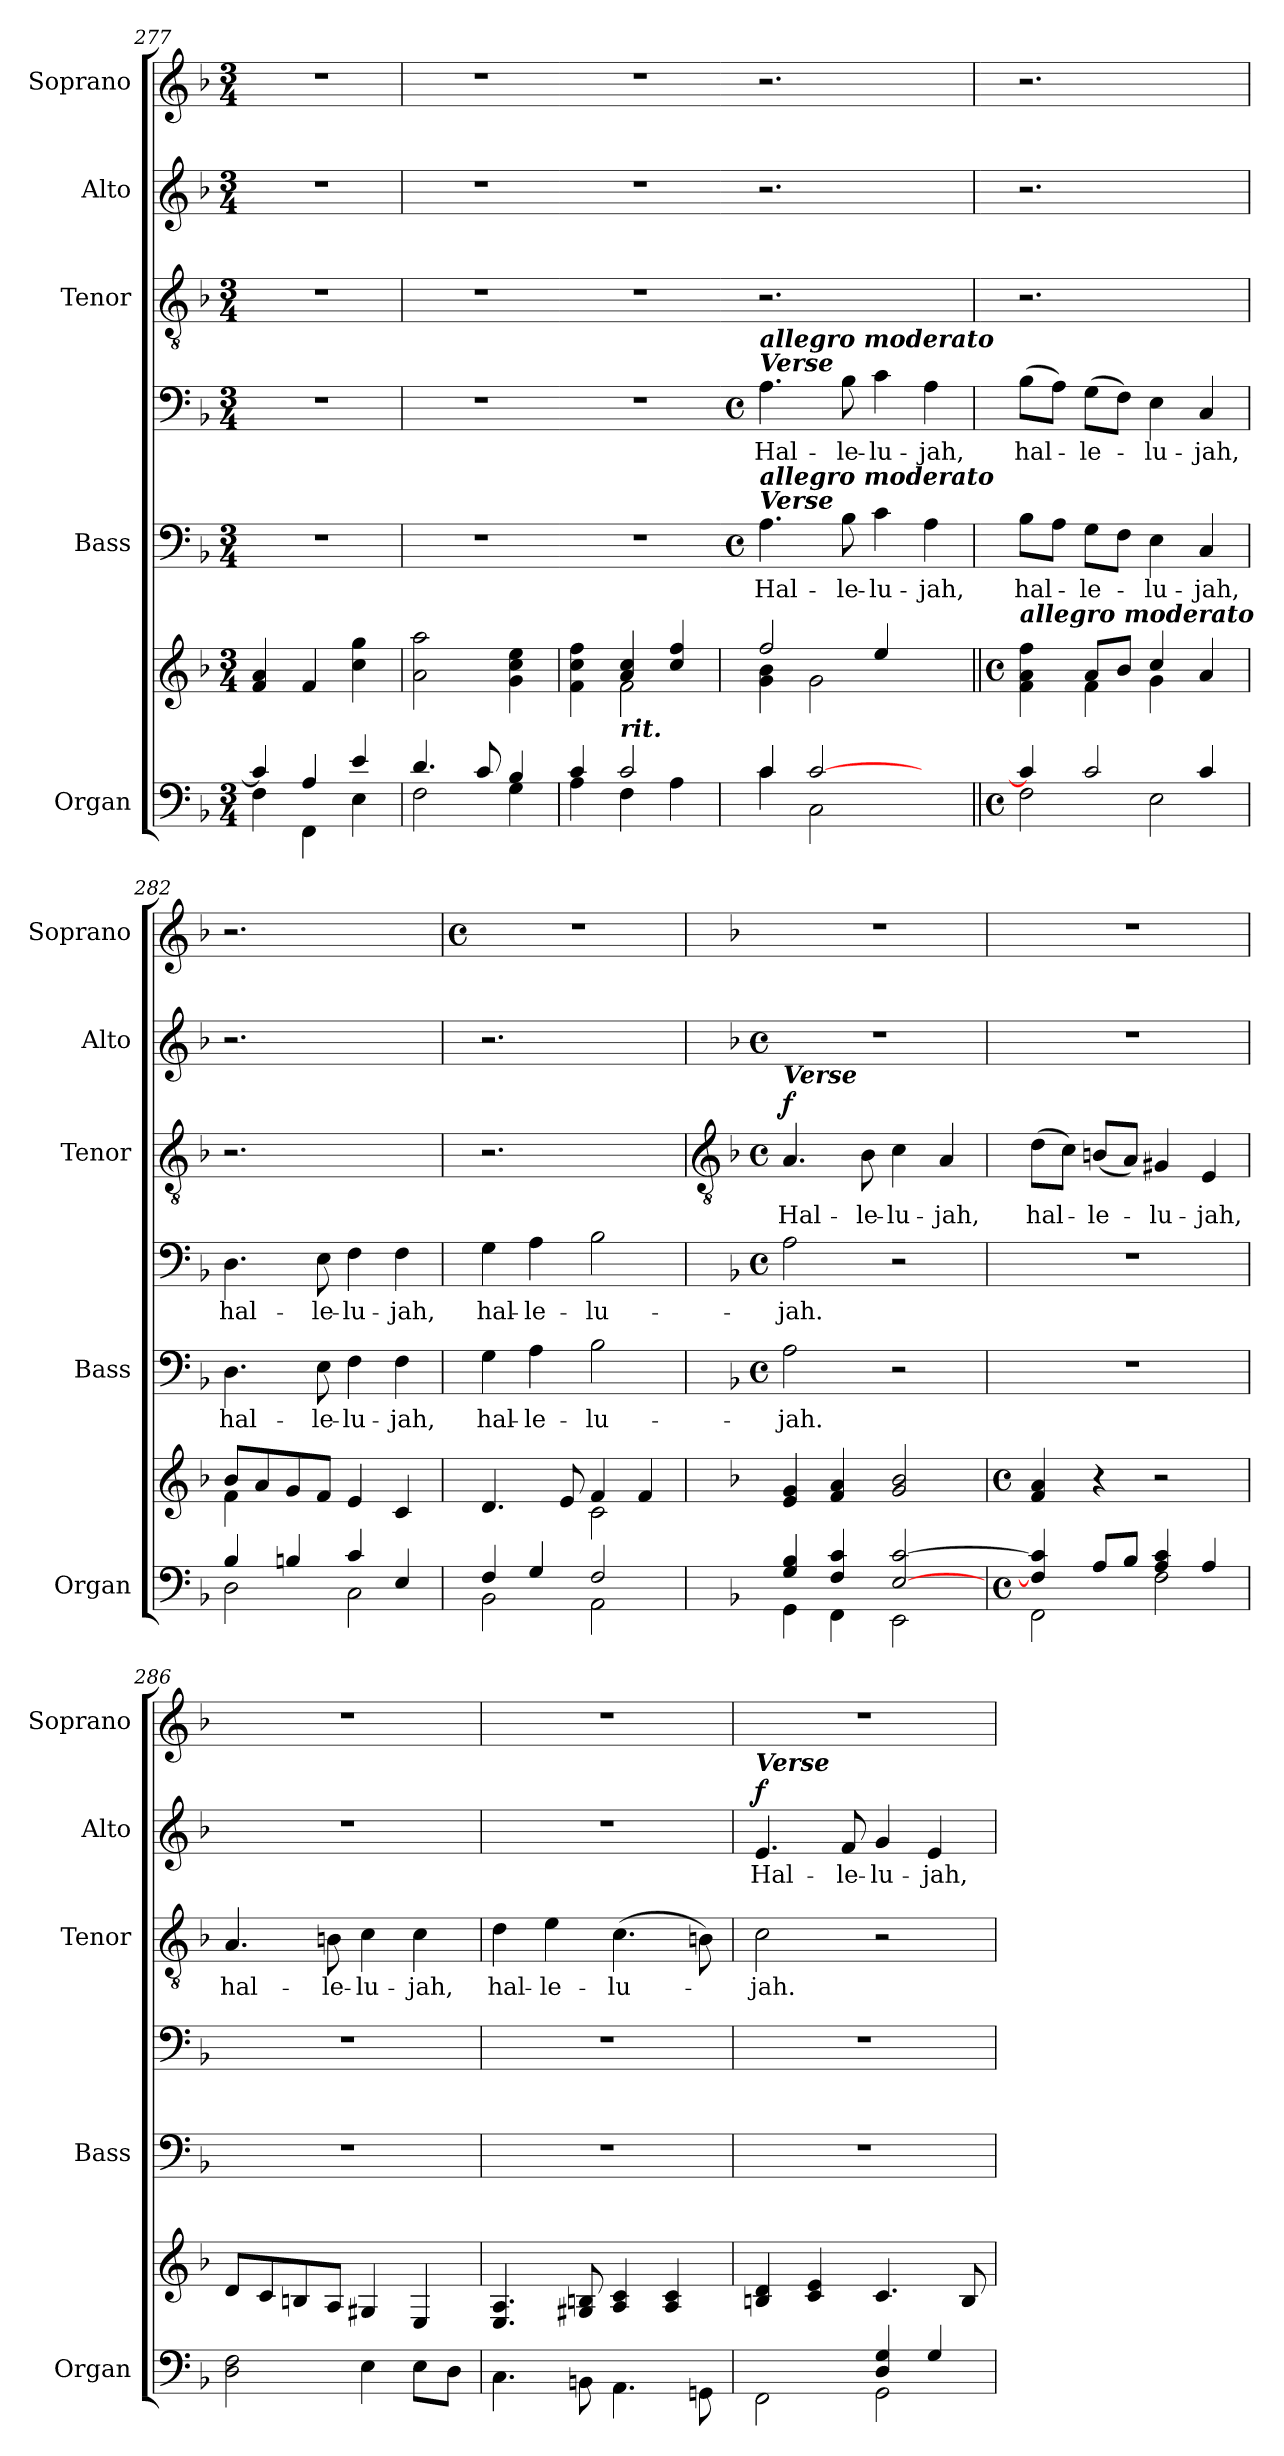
**kern	**kern	**kern	**text	**kern	**text	**kern	**text	**dynam	**kern	**text	**dynam	**kern
*part5	*part5	*part4	*part4	*part4	*part4	*part3	*part3	*part3	*part2	*part2	*part2	*part1
*staff7	*staff6	*staff5	*staff5	*staff4	*staff4	*staff3	*staff3	*staff3	*staff2	*staff2	*staff2	*staff1
*I"Organ	*	*I"Bass	*	*	*	*I"Tenor	*	*	*I"Alto	*	*	*I"Soprano
*I'Organ	*	*I'Bass	*	*	*	*I'Tenor	*	*	*I'Alto	*	*	*I'Soprano
!!LO:LB:g=z
*clefF4	*clefG2	*clefF4	*	*clefF4	*	*clefGv2	*	*	*clefG2	*	*	*clefG2
*k[b-]	*k[b-]	*k[b-]	*	*k[b-]	*	*k[b-]	*	*	*k[b-]	*	*	*k[b-]
*F:	*F:	*F:	*	*F:	*	*F:	*	*	*F:	*	*	*F:
*M3/4	*M3/4	*M3/4	*	*M3/4	*	*M3/4	*	*	*M3/4	*	*	*M3/4
=277	=277	=277	=277	=277	=277	=277	=277	=277	=277	=277	=277	=277
*^	*^	*	*	*	*	*	*	*	*	*	*	*
!	!	!	!LO:N:vis=1	!LO:N:vis=1	!	!LO:N:vis=1	!	!	!	!	!	!	!	!
4c/]	4F\	4f/ 4a/	2.ryy	2.r	.	2.r	.	2.r	.	.	2.r	.	.	2.r
4A/	4FF\	4f/	.	.	.	.	.	.	.	.	.	.	.	.
4e/	4E\	4cc\ 4gg\	.	.	.	.	.	.	.	.	.	.	.	.
=278	=278	=278	=278	=278	=278	=278	=278	=278	=278	=278	=278	=278	=278	=278
!	!	!	!LO:N:vis=1	!LO:N:vis=1	!	!LO:N:vis=1	!	!	!	!	!	!	!	!
4.d/	2F\	2a\ 2aa\	2.ryy	2.r	.	2.r	.	2.r	.	.	2.r	.	.	2.r
8c/	.	.	.	.	.	.	.	.	.	.	.	.	.	.
4B-/	4G\	4g\ 4cc\ 4ee\	.	.	.	.	.	.	.	.	.	.	.	.
=279	=279	=279	=279	=279	=279||	=279	=279||	=279	=279||	=279||	=279	=279||	=279||	=279||
!	!	!	!	!LO:N:vis=1	!	!LO:N:vis=1	!	!	!	!	!	!	!	!
4c/	4A\	4f\ 4cc\ 4ff\	4ryy	2.r	.	2.r	.	2.r	.	.	2.r	.	.	2.r
!	!	!LO:TX:b:Bi:t=rit.	!	!	!	!	!	!	!	!	!	!	!	!
2c/	4F\	4a/ 4cc/	2f\	.	.	.	.	.	.	.	.	.	.	.
.	4A\	4cc/ 4ff/	.	.	.	.	.	.	.	.	.	.	.	.
=280	=280	=280	=280	=280||	=280	=280||	=280	=280||	=280	=280	=280||	=280	=280	=280
*	*	*	*	*M4/4	*	*M4/4	*	*	*	*	*	*	*	*
*	*	*	*	*met(c)	*	*met(c)	*	*	*	*	*	*	*	*
!	!	!	!	!	!	!LO:TX:a:Bi:t=Verse	!	!	!	!	!	!	!	!
!	!	!	!	!	!	!LO:TX:a:Bi:t=allegro moderato	!	!	!	!	!	!	!	!
!	!	!	!	!LO:TX:a:Bi:t=Verse	!	!	!	!	!	!	!	!	!	!
!	!	!	!	!LO:TX:a:Bi:t=allegro moderato	!	!	!	!	!	!	!	!	!	!
!	!	!	!	!	!LO:LY:b	!	!LO:LY:b	!	!	!	!	!	!	!
4c/	4c\	2ff/	4g\ 4b-\	4.A	Hal-	4.A	Hal-	2.r	.	.	2.r	.	.	2.r
[2c/	2C\	.	2g\	.	.	.	.	.	.	.	.	.	.	.
!	!	!	!	!	!LO:LY:b	!	!LO:LY:b	!	!	!	!	!	!	!
.	.	.	.	8B-	-le-	8B-	-le-	.	.	.	.	.	.	.
!	!	!	!	!	!LO:LY:b	!	!LO:LY:b	!	!	!	!	!	!	!
.	.	4ee/	.	4c	-lu-	4c	-lu-	.	.	.	.	.	.	.
!	!	!	!	!	!LO:LY:b	!	!LO:LY:b	!	!	!	!	!	!	!
4ryy	4ryy	4ryy	4ryy	4A	-jah,	4A	-jah,	4ryy	.	.	4ryy	.	.	4ryy
=281||	=281||	=281||	=281||	=281	=281	=281	=281	=281	=281	=281	=281	=281	=281	=281
*M4/4	*	*M4/4	*	*	*	*	*	*	*	*	*	*	*	*
*met(c)	*	*met(c)	*	*	*	*	*	*	*	*	*	*	*	*
!	!	!LO:TX:a:Bi:t=allegro moderato	!	!	!	!	!	!	!	!	!	!	!	!
!	!	!	!	!	!LO:LY:b	!	!LO:LY:b	!	!	!	!	!	!	!
4c/]	2F\	4f\ 4a\ 4ff\	4ryy	8B-L	hal-	(>8B-L	hal-	2.r	.	.	2.r	.	.	2.r
.	.	.	.	8AJ	.	8AJ)	.	.	.	.	.	.	.	.
!	!	!	!	!	!LO:LY:b	!	!LO:LY:b	!	!	!	!	!	!	!
2c/	.	8a/L	4f\	8GL	le-	(>8GL	le-	.	.	.	.	.	.	.
.	.	8b-/J	.	8FJ	.	8FJ)	.	.	.	.	.	.	.	.
!	!	!	!	!	!LO:LY:b	!	!LO:LY:b	!	!	!	!	!	!	!
.	2E\	4cc/	4g\	4E	lu-	4E	lu-	.	.	.	.	.	.	.
!	!	!	!	!	!LO:LY:b	!	!LO:LY:b	!	!	!	!	!	!	!
4c/	.	4a/	4ryy	4C	-jah,	4C	-jah,	4ryy	.	.	4ryy	.	.	4ryy
=282	=282	=282	=282	=282	=282	=282	=282	=282	=282	=282	=282	=282	=282	=282
!	!	!	!	!	!LO:LY:b	!	!LO:LY:b	!	!	!	!	!	!	!
4B-/	2D\	8b-/L	4f\	4.D	hal-	4.D	hal-	2.r	.	.	2.r	.	.	2.r
.	.	8a/	.	.	.	.	.	.	.	.	.	.	.	.
4Bn/	.	8g/	4ryy	.	.	.	.	.	.	.	.	.	.	.
!	!	!	!	!	!LO:LY:b	!	!LO:LY:b	!	!	!	!	!	!	!
.	.	8f/J	.	8E	-le-	8E	-le-	.	.	.	.	.	.	.
!	!	!	!	!	!LO:LY:b	!	!LO:LY:b	!	!	!	!	!	!	!
4c/	2C\	4e/	2ryy	4F	-lu-	4F	-lu-	.	.	.	.	.	.	.
!	!	!	!	!	!LO:LY:b	!	!LO:LY:b	!	!	!	!	!	!	!
4E/	.	4c/	.	4F	-jah,	4F	-jah,	4ryy	.	.	4ryy	.	.	4ryy
!!LO:LB:g=z
=283	=283	=283	=283	=283	=283	=283	=283	=283	=283	=283	=283	=283	=283	=283
*	*	*	*	*	*	*	*	*	*	*	*	*	*	*M4/4
*	*	*	*	*	*	*	*	*	*	*	*	*	*	*met(c)
!	!	!	!	!	!LO:LY:b	!	!LO:LY:b	!	!	!	!	!	!	!
4F/	2BB-\	4.d/	2ryy	4G	hal-	4G	hal-	2.r	.	.	2.r	.	.	1r
!	!	!	!	!	!LO:LY:b	!	!LO:LY:b	!	!	!	!	!	!	!
4G/	.	.	.	4A	-le-	4A	-le-	.	.	.	.	.	.	.
.	.	8e/	.	.	.	.	.	.	.	.	.	.	.	.
!	!	!	!	!	!LO:LY:b	!	!LO:LY:b	!	!	!	!	!	!	!
2F/	2AA\	4f/	2c\	2B-	-lu-	2B-	-lu-	.	.	.	.	.	.	.
.	.	4f/	.	.	.	.	.	4ryy	.	.	4ryy	.	.	.
!!LO:LB:g=z
=284	=284	=284	=284	=284	=284	=284	=284	=284	=284	=284	=284	=284	=284	=284
*	*	*	*	*	*	*	*	*clefGv2	*	*	*	*	*	*
*	*	*	*	*	*	*	*	*k[b-]	*	*	*k[b-]	*	*	*
*	*	*	*	*	*	*	*	*F:	*	*	*F:	*	*	*
*	*	*	*	*M4/4	*	*M4/4	*	*M4/4	*	*	*M4/4	*	*	*
*	*	*	*	*met(c)	*	*met(c)	*	*met(c)	*	*	*met(c)	*	*	*
!	!	!	!	!	!	!	!	!LO:TX:a:Bi:t=Verse	!	!	!	!	!	!
!	!	!	!	!	!LO:LY:b	!	!LO:LY:b	!	!LO:LY:b	!LO:DY:b	!	!	!	!
4G/ 4B-/	4GG\	4e/ 4g/	1ryy	2A	-jah.	2A	-jah.	4.A	Hal-	f	1r	.	.	1r
4F/ 4c/	4FF\	4f/ 4a/	.	.	.	.	.	.	.	.	.	.	.	.
!	!	!	!	!	!	!	!	!	!LO:LY:b	!	!	!	!	!
.	.	.	.	.	.	.	.	8B-	-le-	.	.	.	.	.
!	!	!	!	!	!	!	!	!	!LO:LY:b	!	!	!	!	!
[2E/ [2c/	2EE\	2g/ 2b-/	.	2r	.	2r	.	4c	-lu-	.	.	.	.	.
!	!	!	!	!	!	!	!	!	!LO:LY:b	!	!	!	!	!
.	.	.	.	.	.	.	.	4A	-jah,	.	.	.	.	.
*	*	*v	*v	*	*	*	*	*	*	*	*	*	*	*
!!LO:LB:g=z
=285	=285	=285	=285	=285	=285	=285	=285	=285	=285	=285	=285	=285	=285
*M4/4	*	*M4/4	*	*	*	*	*	*	*	*	*	*	*
*met(c)	*	*met(c)	*	*	*	*	*	*	*	*	*	*	*
!	!	!	!	!	!	!	!	!LO:LY:b	!	!	!	!	!
4F/] 4c/]	2FF\	4f 4a	1r	.	1r	.	(>8dL	hal-	.	1r	.	.	1r
.	.	.	.	.	.	.	8cJ)	.	.	.	.	.	.
!	!	!	!	!	!	!	!	!LO:LY:b	!	!	!	!	!
8A/L	.	4r	.	.	.	.	(<8BnL	le-	.	.	.	.	.
8B-/J	.	.	.	.	.	.	8AJ)	.	.	.	.	.	.
!	!	!	!	!	!	!	!	!LO:LY:b	!	!	!	!	!
4A/ 4c/	2F\	2r	.	.	.	.	4G#X	lu-	.	.	.	.	.
!	!	!	!	!	!	!	!	!LO:LY:b	!	!	!	!	!
4A/	.	.	.	.	.	.	4E	-jah,	.	.	.	.	.
=286	=286	=286	=286	=286	=286	=286	=286	=286	=286	=286	=286	=286	=286
!	!	!	!	!	!	!	!	!LO:LY:b	!	!	!	!	!
1ryy	2D\ 2F\	8dL	1r	.	1r	.	4.A	hal-	.	1r	.	.	1r
.	.	8c	.	.	.	.	.	.	.	.	.	.	.
.	.	8Bn	.	.	.	.	.	.	.	.	.	.	.
!	!	!	!	!	!	!	!	!LO:LY:b	!	!	!	!	!
.	.	8AJ	.	.	.	.	8Bn	-le-	.	.	.	.	.
!	!	!	!	!	!	!	!	!LO:LY:b	!	!	!	!	!
.	4E\	4G#X	.	.	.	.	4c	-lu-	.	.	.	.	.
!	!	!	!	!	!	!	!	!LO:LY:b	!	!	!	!	!
.	8E\L	4E	.	.	.	.	4c	-jah,	.	.	.	.	.
.	8D\J	.	.	.	.	.	.	.	.	.	.	.	.
=287	=287	=287	=287	=287	=287	=287	=287	=287	=287	=287	=287	=287	=287
!	!	!	!	!	!	!	!	!LO:LY:b	!	!	!	!	!
1ryy	4.C\	4.E 4.A	1r	.	1r	.	4d	hal-	.	1r	.	.	1r
!	!	!	!	!	!	!	!	!LO:LY:b	!	!	!	!	!
.	.	.	.	.	.	.	4e	-le-	.	.	.	.	.
.	8BBn\	8G#X 8Bn	.	.	.	.	.	.	.	.	.	.	.
!	!	!	!	!	!	!	!	!LO:LY:b	!	!	!	!	!
.	4.AA\	4A 4c	.	.	.	.	(>4.c	-lu-	.	.	.	.	.
.	.	4A 4c	.	.	.	.	.	.	.	.	.	.	.
.	8GGn\	.	.	.	.	.	8Bn)	.	.	.	.	.	.
=288	=288	=288	=288	=288	=288	=288	=288	=288	=288	=288	=288	=288	=288
!	!	!	!	!	!	!	!	!	!	!LO:TX:a:Bi:t=Verse	!	!	!
!	!	!	!	!	!	!	!	!LO:LY:b	!	!	!LO:LY:b	!LO:DY:b	!
2ryy	2FF\	4Bn 4d	1r	.	1r	.	2c	jah.	.	4.e	Hal-	f	1r
.	.	4c 4e	.	.	.	.	.	.	.	.	.	.	.
!	!	!	!	!	!	!	!	!	!	!	!LO:LY:b	!	!
.	.	.	.	.	.	.	.	.	.	8f	-le-	.	.
!	!	!	!	!	!	!	!	!	!	!	!LO:LY:b	!	!
4D/ 4G/	2GG\	4.c	.	.	.	.	2r	.	.	4g	-lu-	.	.
!	!	!	!	!	!	!	!	!	!	!	!LO:LY:b	!	!
4G/	.	.	.	.	.	.	.	.	.	4e	-jah,	.	.
.	.	8B	.	.	.	.	.	.	.	.	.	.	.
*v	*v	*	*	*	*	*	*	*	*	*	*	*	*
=	=	=	=	=	=	=	=	=	=	=	=	=
*-	*-	*-	*-	*-	*-	*-	*-	*-	*-	*-	*-	*-
